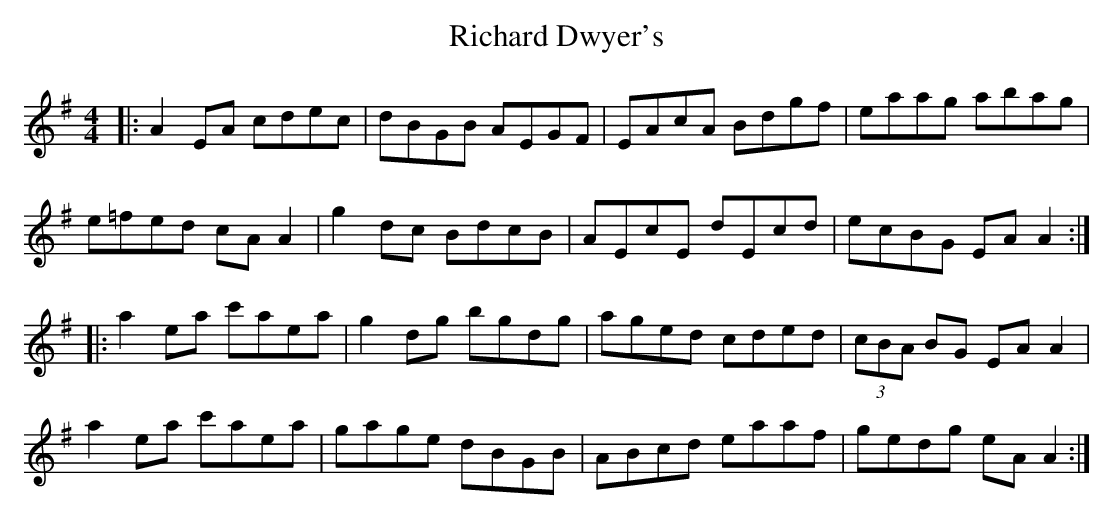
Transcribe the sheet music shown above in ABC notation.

X:1
T:Richard Dwyer's
M:4/4
L:1/8
K:ADor
|:A2 EA cdec|dBGB AEGF|EAcA Bdgf|eaag abag|
e=fed cA A2|g2 dc BdcB|AEcE dEcd|ecBG EA A2:|
|:a2 ea c'aea| g2 dg bgdg|aged cded|(3cBA BG EA A2|
a2 ea c'aea|gage dBGB|ABcd eaaf|gedg eA A2:|
